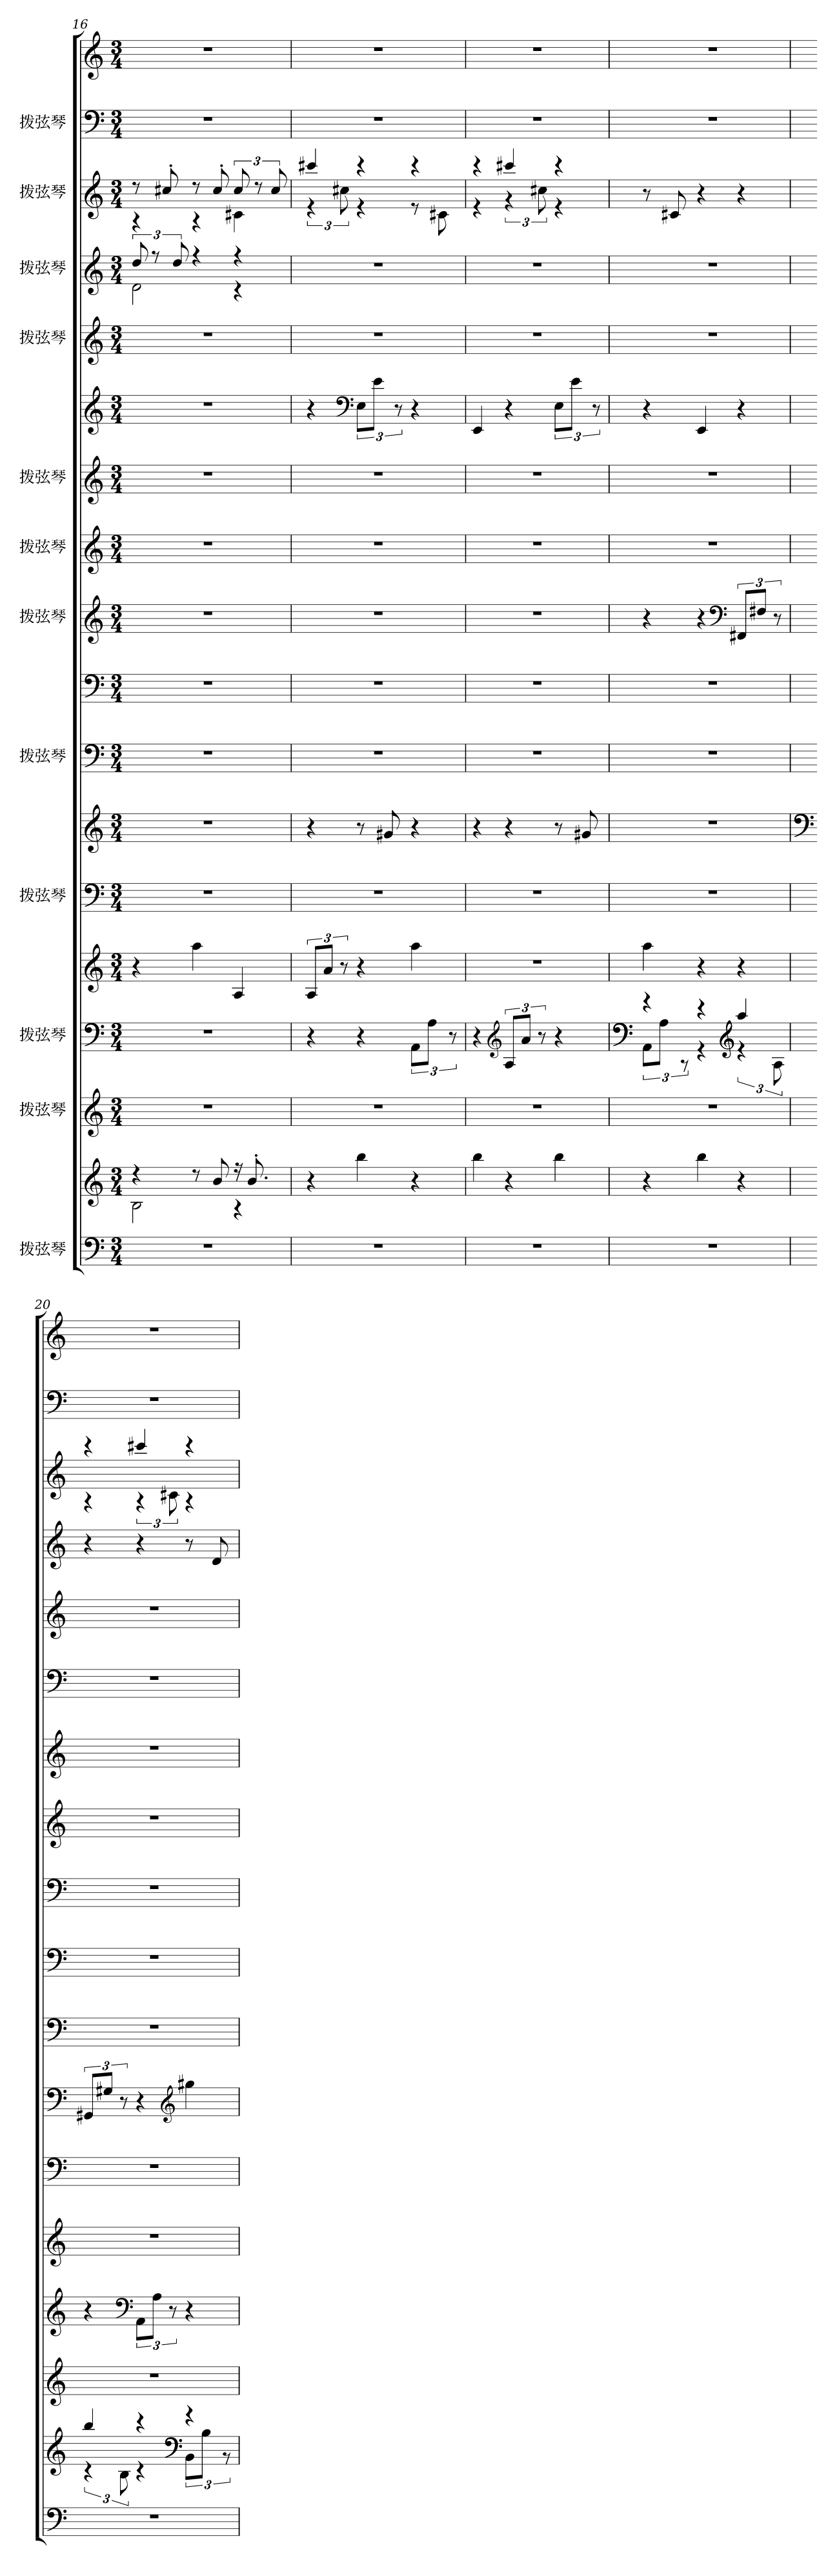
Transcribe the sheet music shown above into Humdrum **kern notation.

**kern	**kern	**kern	**kern	**kern	**kern	**kern	**kern	**kern	**kern	**kern	**kern	**kern	**kern	**kern	**kern	**kern	**kern
*part12	*part12	*part11	*part10	*part10	*part9	*part9	*part8	*part8	*part7	*part6	*part5	*part5	*part4	*part3	*part2	*part1	*part1
*staff18	*staff17	*staff16	*staff15	*staff14	*staff13	*staff12	*staff11	*staff10	*staff9	*staff8	*staff7	*staff6	*staff5	*staff4	*staff3	*staff2	*staff1
*I"拨弦琴	*	*I"拨弦琴	*I"拨弦琴	*	*I"拨弦琴	*	*I"拨弦琴	*	*I"拨弦琴	*I"拨弦琴	*I"拨弦琴	*	*I"拨弦琴	*I"拨弦琴	*I"拨弦琴	*I"拨弦琴	*
!!LO:PB:g=z
*clefF4	*clefG2	*clefG2	*clefF4	*clefG2	*clefF4	*clefG2	*clefF4	*clefF4	*clefG2	*clefG2	*clefG2	*clefG2	*clefG2	*clefG2	*clefG2	*clefF4	*clefG2
*k[]	*k[]	*k[]	*k[]	*k[]	*k[]	*k[]	*k[]	*k[]	*k[]	*k[]	*k[]	*k[]	*k[]	*k[]	*k[]	*k[]	*k[]
*M3/4	*M3/4	*M3/4	*M3/4	*M3/4	*M3/4	*M3/4	*M3/4	*M3/4	*M3/4	*M3/4	*M3/4	*M3/4	*M3/4	*M3/4	*M3/4	*M3/4	*M3/4
=16	=16	=16	=16	=16	=16	=16	=16	=16	=16	=16	=16	=16	=16	=16	=16	=16	=16
*	*^	*	*	*	*	*	*	*	*	*	*	*	*	*^	*^	*	*
2.r	4r	2B\	2.r	2.r	4r	2.r	2.r	2.r	2.r	2.r	2.r	2.r	2.r	2.r	12dd/	2d\	8r	4r	2.r	2.r
.	.	.	.	.	.	.	.	.	.	.	.	.	.	.	12r	.	.	.	.	.
.	.	.	.	.	.	.	.	.	.	.	.	.	.	.	.	.	8cc#X'/	.	.	.
.	.	.	.	.	.	.	.	.	.	.	.	.	.	.	12dd/	.	.	.	.	.
.	8r	.	.	.	4aa\	.	.	.	.	.	.	.	.	.	4r	.	8r	4r	.	.
.	8b/	.	.	.	.	.	.	.	.	.	.	.	.	.	.	.	8cc#'/	.	.	.
.	16r	4r	.	.	4A/	.	.	.	.	.	.	.	.	.	4r	4r	12cc#/	4c#X\	.	.
.	8.b'/	.	.	.	.	.	.	.	.	.	.	.	.	.	.	.	.	.	.	.
.	.	.	.	.	.	.	.	.	.	.	.	.	.	.	.	.	12r	.	.	.
.	.	.	.	.	.	.	.	.	.	.	.	.	.	.	.	.	12cc#/	.	.	.
*	*v	*v	*	*	*	*	*	*	*	*	*	*	*	*	*v	*v	*	*	*	*
=17	=17	=17	=17	=17	=17	=17	=17	=17	=17	=17	=17	=17	=17	=17	=17	=17	=17	=17
2.r	4r	2.r	4r	12A/L	2.r	4r	2.r	2.r	2.r	2.r	2.r	4r	2.r	2.r	4ccc#X/	6r	2.r	2.r
.	.	.	.	12a/J	.	.	.	.	.	.	.	.	.	.	.	.	.	.
.	.	.	.	12r	.	.	.	.	.	.	.	.	.	.	.	12cc#X\	.	.
*	*	*	*	*	*	*	*	*	*	*	*	*clefF4	*	*	*	*	*	*
.	4bb\	.	4r	4r	.	8r	.	.	.	.	.	12E\L	.	.	4r	4r	.	.
.	.	.	.	.	.	.	.	.	.	.	.	12e\J	.	.	.	.	.	.
.	.	.	.	.	.	8g#X/	.	.	.	.	.	.	.	.	.	.	.	.
.	.	.	.	.	.	.	.	.	.	.	.	12r	.	.	.	.	.	.
.	4r	.	12AA\L	4aa\	.	4r	.	.	.	.	.	4r	.	.	4r	8r	.	.
.	.	.	12A\J	.	.	.	.	.	.	.	.	.	.	.	.	.	.	.
.	.	.	.	.	.	.	.	.	.	.	.	.	.	.	.	8c#X\	.	.
.	.	.	12r	.	.	.	.	.	.	.	.	.	.	.	.	.	.	.
=18	=18	=18	=18	=18	=18	=18	=18	=18	=18	=18	=18	=18	=18	=18	=18	=18	=18	=18
2.r	4bb\	2.r	4r	2.r	2.r	4r	2.r	2.r	2.r	2.r	2.r	4EE/	2.r	2.r	4r	4r	2.r	2.r
*	*	*	*clefG2	*	*	*	*	*	*	*	*	*	*	*	*	*	*	*
.	4r	.	12A/L	.	.	4r	.	.	.	.	.	4r	.	.	4ccc#X/	6r	.	.
.	.	.	12a/J	.	.	.	.	.	.	.	.	.	.	.	.	.	.	.
.	.	.	12r	.	.	.	.	.	.	.	.	.	.	.	.	12cc#X\	.	.
.	4bb\	.	4r	.	.	8r	.	.	.	.	.	12E\L	.	.	4r	4r	.	.
.	.	.	.	.	.	.	.	.	.	.	.	12e\J	.	.	.	.	.	.
.	.	.	.	.	.	8g#X/	.	.	.	.	.	.	.	.	.	.	.	.
.	.	.	.	.	.	.	.	.	.	.	.	12r	.	.	.	.	.	.
*	*	*	*	*	*	*	*	*	*	*	*	*	*	*	*v	*v	*	*
!!LO:PB:g=z
=19	=19	=19	=19	=19	=19	=19	=19	=19	=19	=19	=19	=19	=19	=19	=19	=19	=19
*	*	*	*clefF4	*	*	*	*	*	*	*	*	*	*	*	*	*	*
*	*	*	*^	*	*	*	*	*	*	*	*	*	*	*	*	*	*
2.r	4r	2.r	4r	12AA\L	4aa\	2.r	2.r	2.r	2.r	4r	2.r	2.r	4r	2.r	2.r	8r	2.r	2.r
.	.	.	.	12A\J	.	.	.	.	.	.	.	.	.	.	.	.	.	.
.	.	.	.	.	.	.	.	.	.	.	.	.	.	.	.	8c#X/	.	.
.	.	.	.	12r	.	.	.	.	.	.	.	.	.	.	.	.	.	.
.	4bb\	.	4r	4r	4r	.	.	.	.	4r	.	.	4EE/	.	.	4r	.	.
*	*	*	*clefG2	*	*	*	*	*	*	*clefF4	*	*	*	*	*	*	*	*
.	4r	.	4aa/	6r	4r	.	.	.	.	12FF#X/L	.	.	4r	.	.	4r	.	.
.	.	.	.	.	.	.	.	.	.	12F#X/J	.	.	.	.	.	.	.	.
.	.	.	.	12A\	.	.	.	.	.	12r	.	.	.	.	.	.	.	.
*	*	*	*v	*v	*	*	*	*	*	*	*	*	*	*	*	*	*	*
=20	=20	=20	=20	=20	=20	=20	=20	=20	=20	=20	=20	=20	=20	=20	=20	=20	=20
*	*	*	*	*	*	*clefF4	*	*	*	*	*	*	*	*	*	*	*
*	*^	*	*	*	*	*	*	*	*	*	*	*	*	*	*^	*	*
2.r	4bb/	6r	2.r	4r	2.r	2.r	12GG#X/L	2.r	2.r	2.r	2.r	2.r	2.r	2.r	4r	4r	4r	2.r	2.r
.	.	.	.	.	.	.	12G#X/J	.	.	.	.	.	.	.	.	.	.	.	.
.	.	12B\	.	.	.	.	12r	.	.	.	.	.	.	.	.	.	.	.	.
*	*	*	*	*clefF4	*	*	*	*	*	*	*	*	*	*	*	*	*	*	*
.	4r	4r	.	12AA\L	.	.	4r	.	.	.	.	.	.	.	4r	4ccc#X/	6r	.	.
.	.	.	.	12A\J	.	.	.	.	.	.	.	.	.	.	.	.	.	.	.
.	.	.	.	12r	.	.	.	.	.	.	.	.	.	.	.	.	12c#X\	.	.
*	*clefF4	*	*	*	*	*	*clefG2	*	*	*	*	*	*	*	*	*	*	*	*
.	4r	12BB\L	.	4r	.	.	4gg#X\	.	.	.	.	.	.	.	8r	4r	4r	.	.
.	.	12B\J	.	.	.	.	.	.	.	.	.	.	.	.	.	.	.	.	.
.	.	.	.	.	.	.	.	.	.	.	.	.	.	.	8d/	.	.	.	.
.	.	12r	.	.	.	.	.	.	.	.	.	.	.	.	.	.	.	.	.
*	*v	*v	*	*	*	*	*	*	*	*	*	*	*	*	*	*v	*v	*	*
=	=	=	=	=	=	=	=	=	=	=	=	=	=	=	=	=	=
*-	*-	*-	*-	*-	*-	*-	*-	*-	*-	*-	*-	*-	*-	*-	*-	*-	*-
